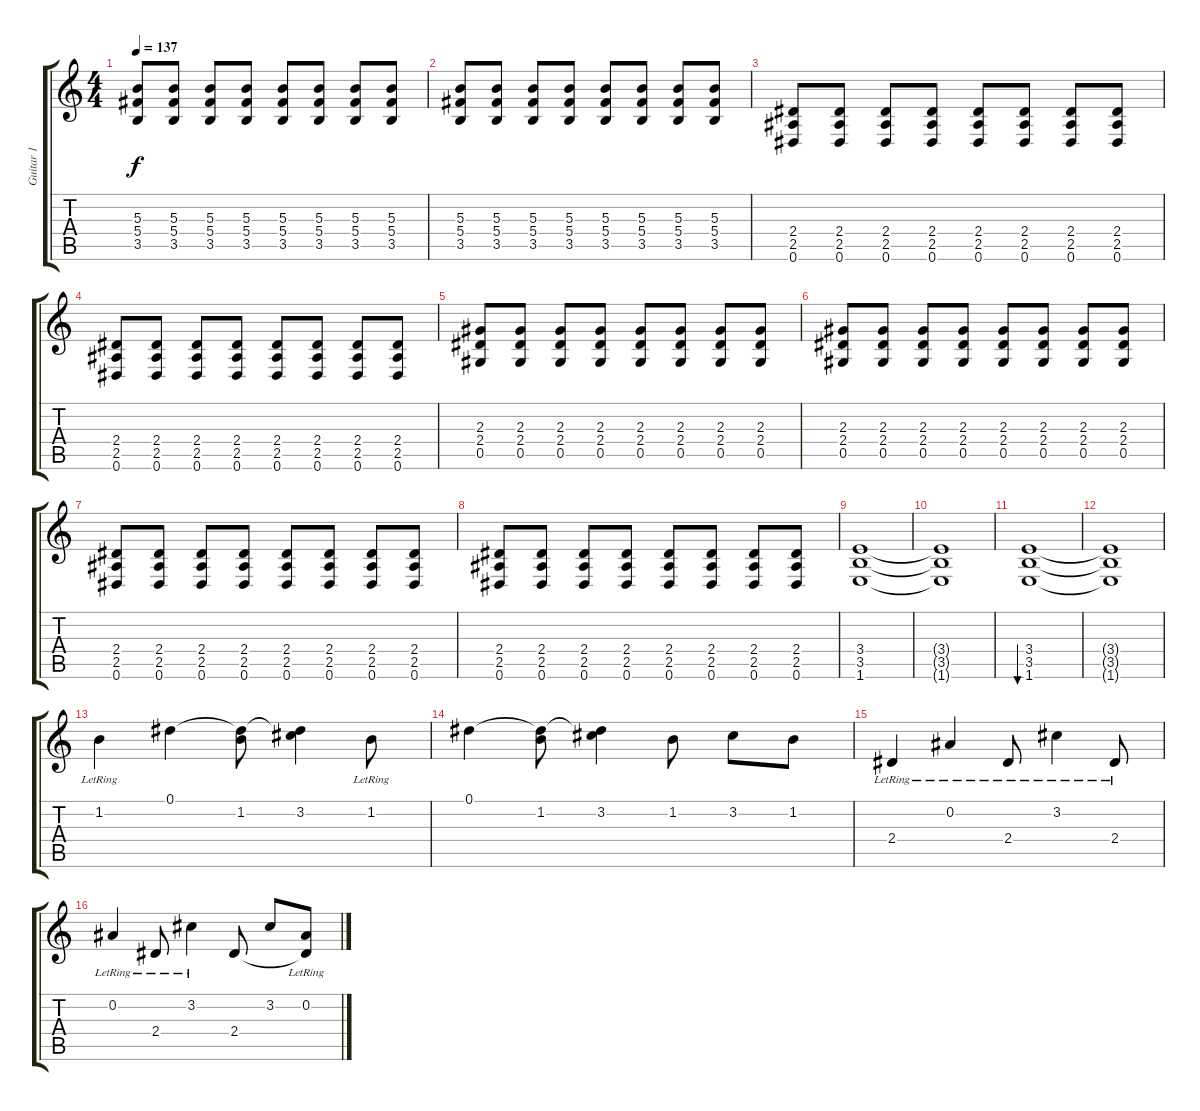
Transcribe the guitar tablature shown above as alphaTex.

\track ("Guitar 1" "Guitar 1") {instrument overdrivenguitar}
\staff {score tabs}
\tuning (Eb4 Bb3 Gb3 Db3 Ab2 Eb2) {hide}
\ts (4 4)
\tempo 137
\clef g2
\ks c
(5.3 5.4 3.5).8{dy f} (5.3 5.4 3.5).8 (5.3 5.4 3.5).8 (5.3 5.4 3.5).8 (5.3 5.4 3.5).8 (5.3 5.4 3.5).8 (5.3 5.4 3.5).8 (5.3 5.4 3.5).8 |
(5.3 5.4 3.5).8 (5.3 5.4 3.5).8 (5.3 5.4 3.5).8 (5.3 5.4 3.5).8 (5.3 5.4 3.5).8 (5.3 5.4 3.5).8 (5.3 5.4 3.5).8 (5.3 5.4 3.5).8 |
(2.4 2.5 0.6).8 (2.4 2.5 0.6).8 (2.4 2.5 0.6).8 (2.4 2.5 0.6).8 (2.4 2.5 0.6).8 (2.4 2.5 0.6).8 (2.4 2.5 0.6).8 (2.4 2.5 0.6).8 |
(2.4 2.5 0.6).8 (2.4 2.5 0.6).8 (2.4 2.5 0.6).8 (2.4 2.5 0.6).8 (2.4 2.5 0.6).8 (2.4 2.5 0.6).8 (2.4 2.5 0.6).8 (2.4 2.5 0.6).8 |
(2.3 2.4 0.5).8 (2.3 2.4 0.5).8 (2.3 2.4 0.5).8 (2.3 2.4 0.5).8 (2.3 2.4 0.5).8 (2.3 2.4 0.5).8 (2.3 2.4 0.5).8 (2.3 2.4 0.5).8 |
(2.3 2.4 0.5).8 (2.3 2.4 0.5).8 (2.3 2.4 0.5).8 (2.3 2.4 0.5).8 (2.3 2.4 0.5).8 (2.3 2.4 0.5).8 (2.3 2.4 0.5).8 (2.3 2.4 0.5).8 |
(2.4 2.5 0.6).8 (2.4 2.5 0.6).8 (2.4 2.5 0.6).8 (2.4 2.5 0.6).8 (2.4 2.5 0.6).8 (2.4 2.5 0.6).8 (2.4 2.5 0.6).8 (2.4 2.5 0.6).8 |
(2.4 2.5 0.6).8 (2.4 2.5 0.6).8 (2.4 2.5 0.6).8 (2.4 2.5 0.6).8 (2.4 2.5 0.6).8 (2.4 2.5 0.6).8 (2.4 2.5 0.6).8 (2.4 2.5 0.6).8 |
(3.4 3.5 1.6).1 |
(3.4{t} 3.5{t} 1.6{t}).1 |
(3.4 3.5 1.6).1{bu 480} |
(3.4{t} 3.5{t} 1.6{t}).1 |
1.2{lr}.4 0.1.4 (0.1{t} 1.2).8 (0.1{t} 3.2).4 1.2{lr}.8 |
0.1.4 (0.1{t} 1.2).8 (0.1{t} 3.2).4 1.2.8 3.2.8 1.2.8 |
2.4{lr}.4 0.2{lr}.4 2.4{lr}.8 3.2{lr}.4 2.4{lr}.8 |
0.2{lr}.4 2.4{lr}.8 3.2{lr}.4 2.4.8 3.2.8 (0.2{lr} 2.4{t}).8
